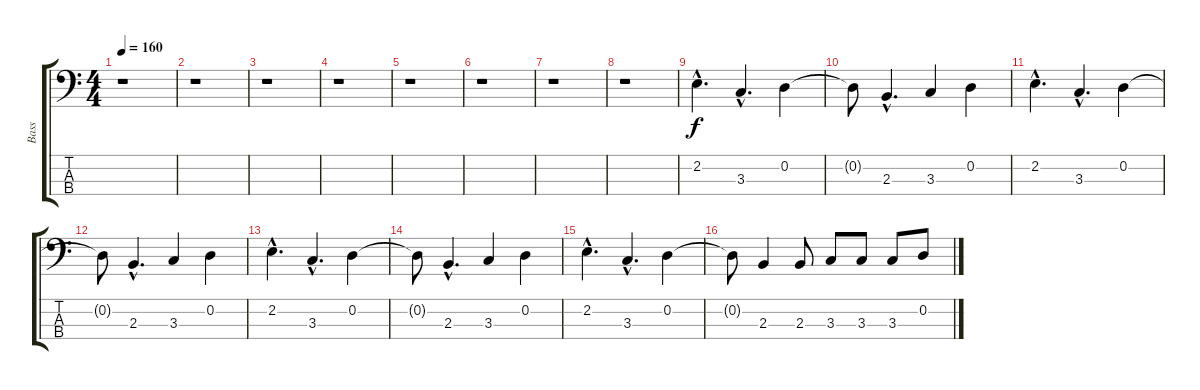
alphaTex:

\track ("Bass" "Bass") {instrument electricbasspick}
\staff {score tabs}
\tuning (G2 D2 A1 E1) {hide}
\ts (4 4)
\tempo 160
\clef f4
\ks c
r.1{dy f} |
r.1 |
r.1 |
r.1 |
r.1 |
r.1 |
r.1 |
r.1 |
2.2{hac}.4{d volume 15} 3.3{hac}.4{d} 0.2.4 |
0.2{t}.8 2.3{hac}.4{d} 3.3.4 0.2.4 |
2.2{hac}.4{d} 3.3{hac}.4{d} 0.2.4 |
0.2{t}.8 2.3{hac}.4{d} 3.3.4 0.2.4 |
2.2{hac}.4{d} 3.3{hac}.4{d} 0.2.4 |
0.2{t}.8 2.3{hac}.4{d} 3.3.4 0.2.4 |
2.2{hac}.4{d} 3.3{hac}.4{d} 0.2.4 |
0.2{t}.8 2.3.4 2.3.8 3.3.8 3.3.8 3.3.8 0.2.8
